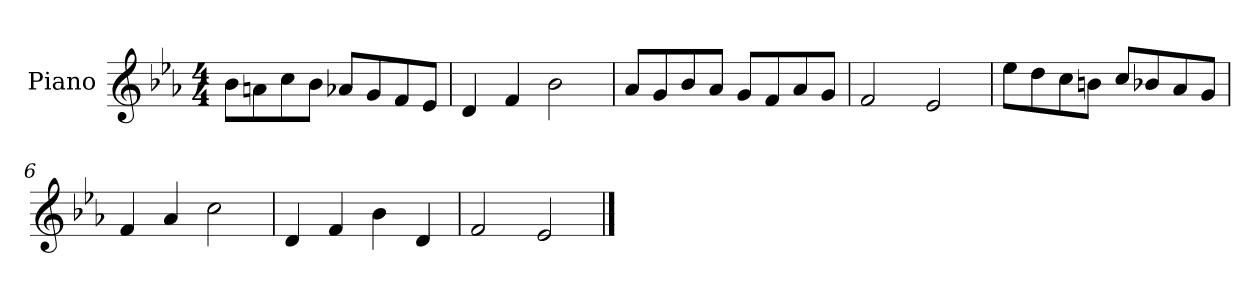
**kern
*part1
*staff1
*I"Piano
*I'Pno
*clefG2
*k[b-e-a-]
*E-:
*M4/4
=1
8b-\L
8an\
8cc\
8b-\J
8a-X/L
8g/
8f/
8e-/J
=2
4d/
4f/
2b-\
=3
8a-/L
8g/
8b-/
8a-/J
8g/L
8f/
8a-/
8g/J
=4
2f/
2e-/
=5
8ee-\L
8dd\
8cc\
8bn\J
8cc/L
8b-X/
8a-/
8g/J
=6
4f/
4a-/
2cc\
=7
4d/
4f/
4b-\
4d/
=8
2f/
2e-/
==
*-
